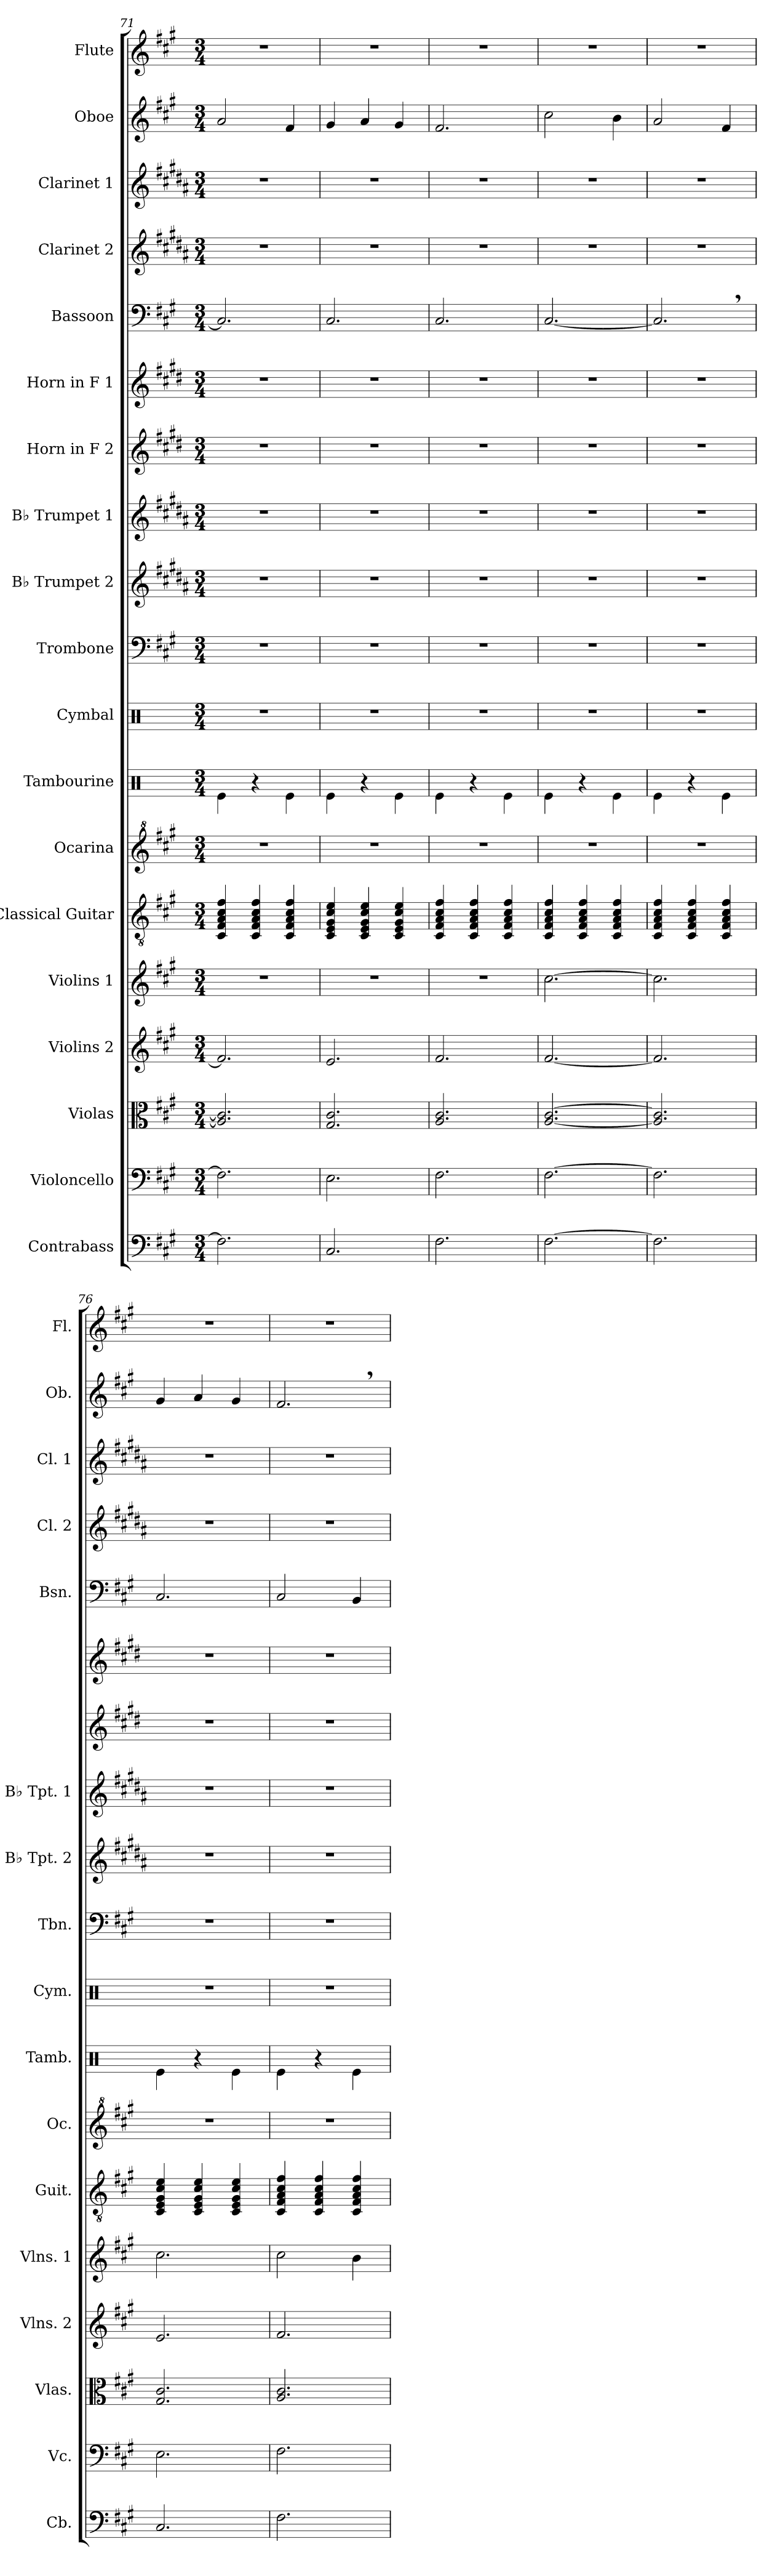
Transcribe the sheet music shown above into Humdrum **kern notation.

**kern	**kern	**kern	**kern	**kern	**kern	**kern	**kern	**kern	**kern	**kern	**kern	**kern	**kern	**kern	**kern	**kern	**kern	**kern
*part19	*part18	*part17	*part16	*part15	*part14	*part13	*part12	*part11	*part10	*part9	*part8	*part7	*part6	*part5	*part4	*part3	*part2	*part1
*staff19	*staff18	*staff17	*staff16	*staff15	*staff14	*staff13	*staff12	*staff11	*staff10	*staff9	*staff8	*staff7	*staff6	*staff5	*staff4	*staff3	*staff2	*staff1
*I"Contrabass	*I"Violoncello	*I"Violas	*I"Violins 2	*I"Violins 1	*I"Classical Guitar	*I"Ocarina	*I"Tambourine	*I"Cymbal	*I"Trombone	*I"B♭ Trumpet 2	*I"B♭ Trumpet 1	*I"Horn in F 2	*I"Horn in F 1	*I"Bassoon	*I"Clarinet 2	*I"Clarinet 1	*I"Oboe	*I"Flute
*I'Cb.	*I'Vc.	*I'Vlas.	*I'Vlns. 2	*I'Vlns. 1	*I'Guit.	*I'Oc.	*I'Tamb.	*I'Cym.	*I'Tbn.	*I'B♭ Tpt. 2	*I'B♭ Tpt. 1	*	*	*I'Bsn.	*I'Cl. 2	*I'Cl. 1	*I'Ob.	*I'Fl.
*clefF4	*clefF4	*clefC3	*clefG2	*clefG2	*clefGv2	*clefG^2	*clefX	*clefX	*clefF4	*clefG2	*clefG2	*clefG2	*clefG2	*clefF4	*clefG2	*clefG2	*clefG2	*clefG2
*ITrd7c12	*	*	*	*	*	*	*	*	*	*ITrd1c2	*ITrd1c2	*ITrd4c7	*ITrd4c7	*	*ITrd1c2	*ITrd1c2	*	*
*k[f#c#g#]	*k[f#c#g#]	*k[f#c#g#]	*k[f#c#g#]	*k[f#c#g#]	*k[f#c#g#]	*k[f#c#g#]	*k[]	*k[]	*k[f#c#g#]	*k[f#c#g#]	*k[f#c#g#]	*k[f#c#g#]	*k[f#c#g#]	*k[f#c#g#]	*k[f#c#g#]	*k[f#c#g#]	*k[f#c#g#]	*k[f#c#g#]
*M3/4	*M3/4	*M3/4	*M3/4	*M3/4	*M3/4	*M3/4	*M3/4	*M3/4	*M3/4	*M3/4	*M3/4	*M3/4	*M3/4	*M3/4	*M3/4	*M3/4	*M3/4	*M3/4
=71	=71	=71	=71	=71	=71	=71	=71	=71	=71	=71	=71	=71	=71	=71	=71	=71	=71	=71
2.FF#\]	2.F#\]	2.A/] 2.c#/]	2.f#/]	2.r	4C#/ 4F#/ 4A/ 4c#/ 4f#/	2.r	4Re\	2.r	2.r	2.r	2.r	2.r	2.r	2.C#/]	2.r	2.r	2a/	2.r
.	.	.	.	.	4C#/ 4F#/ 4A/ 4c#/ 4f#/	.	4r	.	.	.	.	.	.	.	.	.	.	.
.	.	.	.	.	4C#/ 4F#/ 4A/ 4c#/ 4f#/	.	4Re\	.	.	.	.	.	.	.	.	.	4f#/	.
=72	=72	=72	=72	=72	=72	=72	=72	=72	=72	=72	=72	=72	=72	=72	=72	=72	=72	=72
2.CC#/	2.E\	2.G#/ 2.c#/	2.e/	2.r	4C#/ 4E/ 4G#/ 4c#/ 4e/	2.r	4Re\	2.r	2.r	2.r	2.r	2.r	2.r	2.C#/	2.r	2.r	4g#/	2.r
.	.	.	.	.	4C#/ 4E/ 4G#/ 4c#/ 4e/	.	4r	.	.	.	.	.	.	.	.	.	4a/	.
.	.	.	.	.	4C#/ 4E/ 4G#/ 4c#/ 4e/	.	4Re\	.	.	.	.	.	.	.	.	.	4g#/	.
=73	=73	=73	=73	=73	=73	=73	=73	=73	=73	=73	=73	=73	=73	=73	=73	=73	=73	=73
2.FF#\	2.F#\	2.A/ 2.c#/	2.f#/	2.r	4C#/ 4F#/ 4A/ 4c#/ 4f#/	2.r	4Re\	2.r	2.r	2.r	2.r	2.r	2.r	2.C#/	2.r	2.r	2.f#/	2.r
.	.	.	.	.	4C#/ 4F#/ 4A/ 4c#/ 4f#/	.	4r	.	.	.	.	.	.	.	.	.	.	.
.	.	.	.	.	4C#/ 4F#/ 4A/ 4c#/ 4f#/	.	4Re\	.	.	.	.	.	.	.	.	.	.	.
=74	=74	=74	=74	=74	=74	=74	=74	=74	=74	=74	=74	=74	=74	=74	=74	=74	=74	=74
[2.FF#\	[2.F#\	[2.A/ [2.c#/	[2.f#/	[2.cc#\	4C#/ 4F#/ 4A/ 4c#/ 4f#/	2.r	4Re\	2.r	2.r	2.r	2.r	2.r	2.r	[2.C#/	2.r	2.r	2cc#\	2.r
.	.	.	.	.	4C#/ 4F#/ 4A/ 4c#/ 4f#/	.	4r	.	.	.	.	.	.	.	.	.	.	.
.	.	.	.	.	4C#/ 4F#/ 4A/ 4c#/ 4f#/	.	4Re\	.	.	.	.	.	.	.	.	.	4b\	.
=75	=75	=75	=75	=75	=75	=75	=75	=75	=75	=75	=75	=75	=75	=75	=75	=75	=75	=75
2.FF#\]	2.F#\]	2.A/] 2.c#/]	2.f#/]	2.cc#\]	4C#/ 4F#/ 4A/ 4c#/ 4f#/	2.r	4Re\	2.r	2.r	2.r	2.r	2.r	2.r	2.C#,/]	2.r	2.r	2a/	2.r
.	.	.	.	.	4C#/ 4F#/ 4A/ 4c#/ 4f#/	.	4r	.	.	.	.	.	.	.	.	.	.	.
.	.	.	.	.	4C#/ 4F#/ 4A/ 4c#/ 4f#/	.	4Re\	.	.	.	.	.	.	.	.	.	4f#/	.
=76	=76	=76	=76	=76	=76	=76	=76	=76	=76	=76	=76	=76	=76	=76	=76	=76	=76	=76
2.CC#/	2.E\	2.G#/ 2.c#/	2.e/	2.cc#\	4C#/ 4E/ 4G#/ 4c#/ 4e/	2.r	4Re\	2.r	2.r	2.r	2.r	2.r	2.r	2.C#/	2.r	2.r	4g#/	2.r
.	.	.	.	.	4C#/ 4E/ 4G#/ 4c#/ 4e/	.	4r	.	.	.	.	.	.	.	.	.	4a/	.
.	.	.	.	.	4C#/ 4E/ 4G#/ 4c#/ 4e/	.	4Re\	.	.	.	.	.	.	.	.	.	4g#/	.
!!LO:PB:g=z
=77	=77	=77	=77	=77	=77	=77	=77	=77	=77	=77	=77	=77	=77	=77	=77	=77	=77	=77
2.FF#\	2.F#\	2.A/ 2.c#/	2.f#/	2cc#\	4C#/ 4F#/ 4A/ 4c#/ 4f#/	2.r	4Re\	2.r	2.r	2.r	2.r	2.r	2.r	2C#/	2.r	2.r	2.f#,/	2.r
.	.	.	.	.	4C#/ 4F#/ 4A/ 4c#/ 4f#/	.	4r	.	.	.	.	.	.	.	.	.	.	.
.	.	.	.	4b\	4C#/ 4F#/ 4A/ 4c#/ 4f#/	.	4Re\	.	.	.	.	.	.	4BB/	.	.	.	.
=	=	=	=	=	=	=	=	=	=	=	=	=	=	=	=	=	=	=
*-	*-	*-	*-	*-	*-	*-	*-	*-	*-	*-	*-	*-	*-	*-	*-	*-	*-	*-
